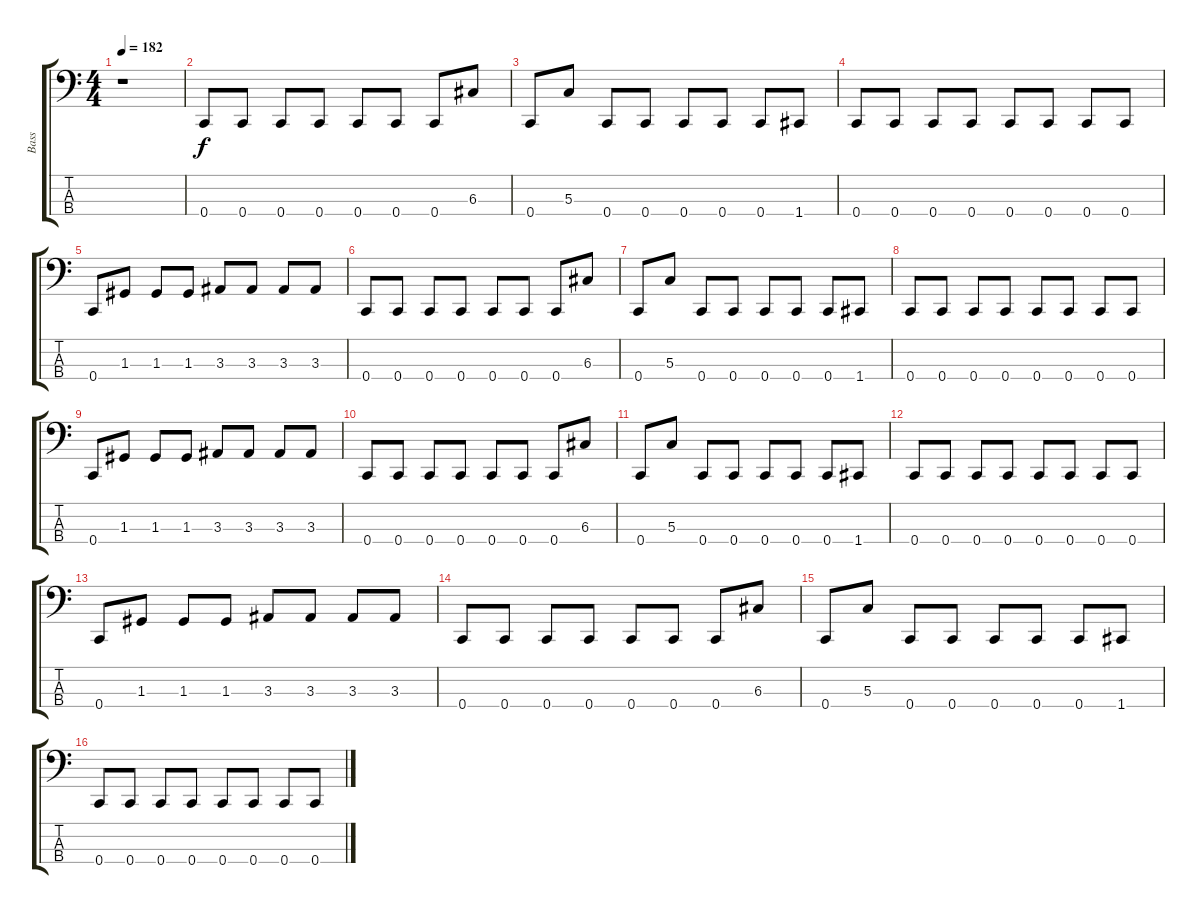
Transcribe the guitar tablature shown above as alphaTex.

\track ("Bass" "Bass") {instrument electricbasspick}
\staff {score tabs}
\tuning (F2 C2 G1 C1) {hide}
\ts (4 4)
\tempo 182
\clef f4
\ks c
r.1{dy f} |
0.4.8 0.4.8 0.4.8 0.4.8 0.4.8 0.4.8 0.4.8 6.3.8 |
0.4.8 5.3.8 0.4.8 0.4.8 0.4.8 0.4.8 0.4.8 1.4.8 |
0.4.8 0.4.8 0.4.8 0.4.8 0.4.8 0.4.8 0.4.8 0.4.8 |
0.4.8 1.3.8 1.3.8 1.3.8 3.3.8 3.3.8 3.3.8 3.3.8 |
0.4.8 0.4.8 0.4.8 0.4.8 0.4.8 0.4.8 0.4.8 6.3.8 |
0.4.8 5.3.8 0.4.8 0.4.8 0.4.8 0.4.8 0.4.8 1.4.8 |
0.4.8 0.4.8 0.4.8 0.4.8 0.4.8 0.4.8 0.4.8 0.4.8 |
0.4.8 1.3.8 1.3.8 1.3.8 3.3.8 3.3.8 3.3.8 3.3.8 |
0.4.8 0.4.8 0.4.8 0.4.8 0.4.8 0.4.8 0.4.8 6.3.8 |
0.4.8 5.3.8 0.4.8 0.4.8 0.4.8 0.4.8 0.4.8 1.4.8 |
0.4.8 0.4.8 0.4.8 0.4.8 0.4.8 0.4.8 0.4.8 0.4.8 |
0.4.8 1.3.8 1.3.8 1.3.8 3.3.8 3.3.8 3.3.8 3.3.8 |
0.4.8 0.4.8 0.4.8 0.4.8 0.4.8 0.4.8 0.4.8 6.3.8 |
0.4.8 5.3.8 0.4.8 0.4.8 0.4.8 0.4.8 0.4.8 1.4.8 |
0.4.8 0.4.8 0.4.8 0.4.8 0.4.8 0.4.8 0.4.8 0.4.8
